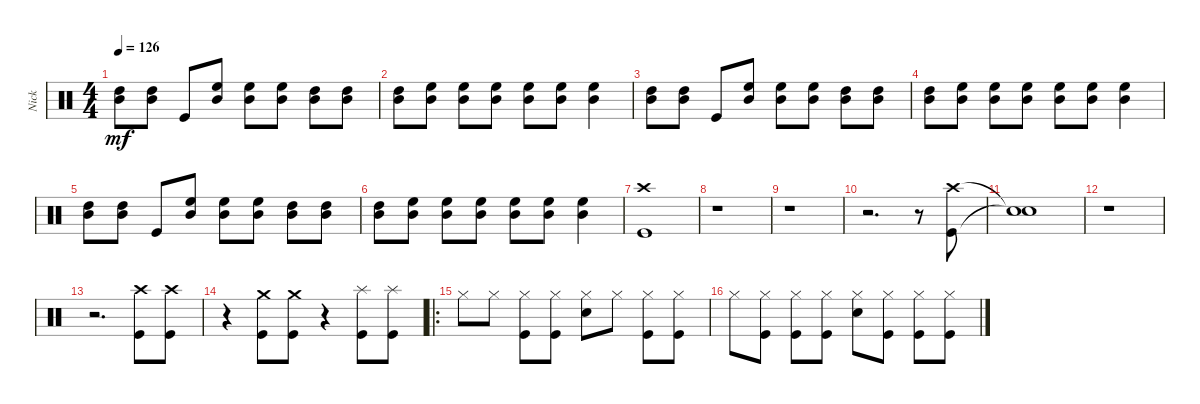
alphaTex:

\track ("Nick" "Nick") {instrument percussion}
\staff {score}
\articulation defaults
\ts (4 4)
\tempo 126
\clef neutral
\ks c
("High Tom (hit)" "Mid Tom (hit)").8{dy mf} ("High Tom (hit)" "Mid Tom (hit)").8 "Kick (hit)".8 ("High Floor Tom (hit)" "Mid Tom (hit)").8 ("High Floor Tom (hit)" "Mid Tom (hit)").8 ("High Floor Tom (hit)" "Mid Tom (hit)").8 ("High Tom (hit)" "Mid Tom (hit)").8 ("High Tom (hit)" "Mid Tom (hit)").8 |
("High Tom (hit)" "Mid Tom (hit)").8 ("High Floor Tom (hit)" "Mid Tom (hit)").8 ("High Floor Tom (hit)" "Mid Tom (hit)").8 ("High Floor Tom (hit)" "Mid Tom (hit)").8 ("High Floor Tom (hit)" "Mid Tom (hit)").8 ("High Floor Tom (hit)" "Mid Tom (hit)").8 ("High Floor Tom (hit)" "Mid Tom (hit)").4 |
("High Tom (hit)" "Mid Tom (hit)").8 ("High Tom (hit)" "Mid Tom (hit)").8 "Kick (hit)".8 ("High Floor Tom (hit)" "Mid Tom (hit)").8 ("High Floor Tom (hit)" "Mid Tom (hit)").8 ("High Floor Tom (hit)" "Mid Tom (hit)").8 ("High Tom (hit)" "Mid Tom (hit)").8 ("High Tom (hit)" "Mid Tom (hit)").8 |
("High Tom (hit)" "Mid Tom (hit)").8 ("High Floor Tom (hit)" "Mid Tom (hit)").8 ("High Floor Tom (hit)" "Mid Tom (hit)").8 ("High Floor Tom (hit)" "Mid Tom (hit)").8 ("High Floor Tom (hit)" "Mid Tom (hit)").8 ("High Floor Tom (hit)" "Mid Tom (hit)").8 ("High Floor Tom (hit)" "Mid Tom (hit)").4 |
("High Tom (hit)" "Mid Tom (hit)").8 ("High Tom (hit)" "Mid Tom (hit)").8 "Kick (hit)".8 ("High Floor Tom (hit)" "Mid Tom (hit)").8 ("High Floor Tom (hit)" "Mid Tom (hit)").8 ("High Floor Tom (hit)" "Mid Tom (hit)").8 ("High Tom (hit)" "Mid Tom (hit)").8 ("High Tom (hit)" "Mid Tom (hit)").8 |
("High Tom (hit)" "Mid Tom (hit)").8 ("High Floor Tom (hit)" "Mid Tom (hit)").8 ("High Floor Tom (hit)" "Mid Tom (hit)").8 ("High Floor Tom (hit)" "Mid Tom (hit)").8 ("High Floor Tom (hit)" "Mid Tom (hit)").8 ("High Floor Tom (hit)" "Mid Tom (hit)").8 ("High Floor Tom (hit)" "Mid Tom (hit)").4 |
("Kick (hit)" "Crash high (hit)").1 |
r.1 |
r.1 |
r.2{d} r.8 ("Kick (hit)" "Crash high (hit)").8 |
("Snare (hit)"{t} "Snare (hit)"{t}).1 |
r.1 |
r.2{d} ("Kick (hit)" "Crash high (hit)").8 ("Kick (hit)" "Crash high (hit)").8 |
r.4 ("Kick (hit)" "Crash medium (hit)").8 ("Kick (hit)" "Crash medium (hit)").8 r.4 ("Kick (hit)" "Splash (hit)").8 ("Kick (hit)" "Splash (hit)").8 |
\ro "Hi-Hat (closed)".8 "Hi-Hat (closed)".8
("Kick (hit)" "Hi-Hat (closed)").8 ("Kick (hit)" "Hi-Hat (closed)").8 ("Hi-Hat (closed)" "Snare (hit) 2").8 "Hi-Hat (closed)".8 ("Kick (hit)" "Hi-Hat (closed)").8 ("Kick (hit)" "Hi-Hat (closed)").8 |
"Hi-Hat (closed)".8 ("Kick (hit)" "Hi-Hat (closed)").8 ("Kick (hit)" "Hi-Hat (closed)").8 ("Kick (hit)" "Hi-Hat (closed)").8 ("Hi-Hat (closed)" "Snare (hit) 2").8 ("Kick (hit)" "Hi-Hat (closed)").8 ("Kick (hit)" "Hi-Hat (closed)").8 ("Kick (hit)" "Hi-Hat (closed)").8
